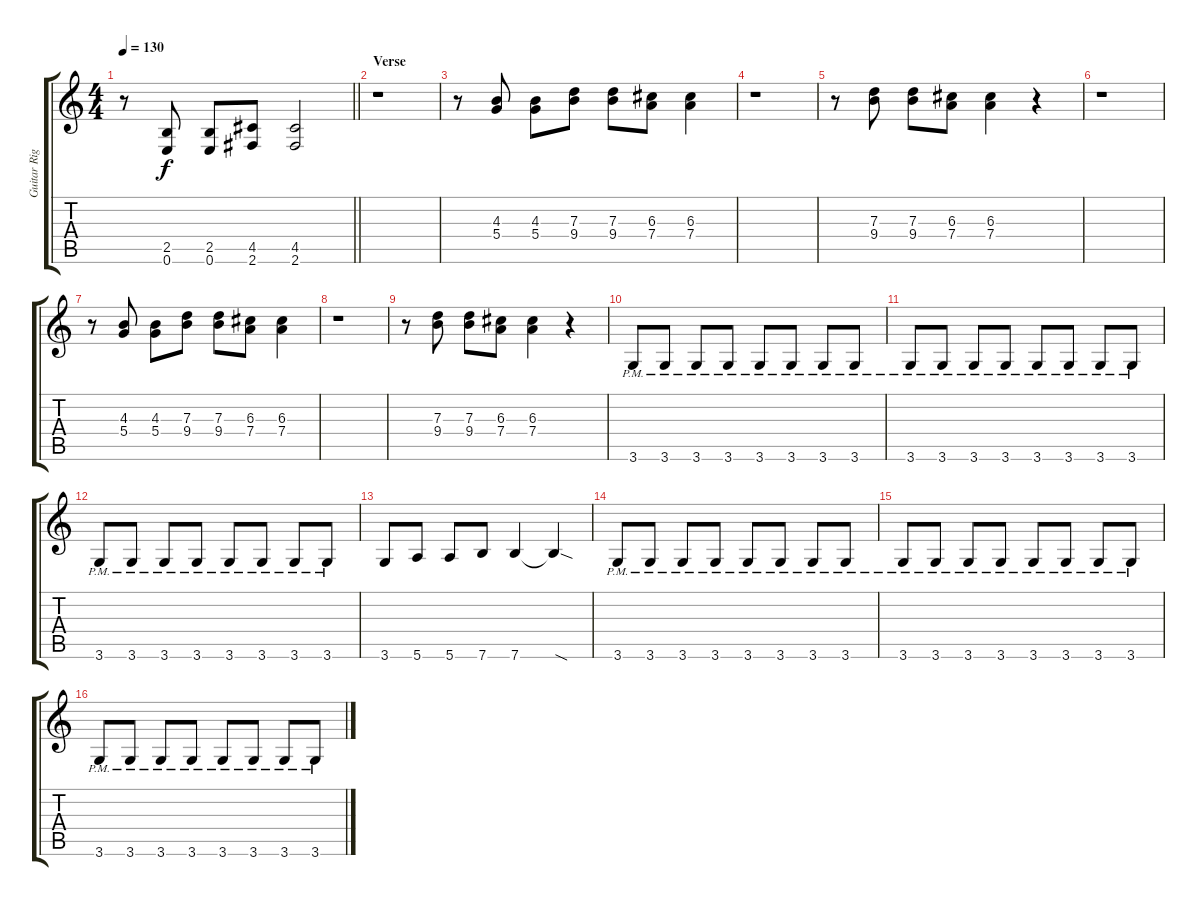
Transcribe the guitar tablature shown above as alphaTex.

\track ("Guitar Right" "Guitar Rig") {instrument overdrivenguitar}
\staff {score tabs}
\tuning (E4 B3 G3 D3 A2 E2) {hide}
\ts (4 4)
\tempo 130
\clef g2
\barLineRight lightlight
\ks c
r.8{dy f} (2.5 0.6).8 (2.5 0.6).8 (4.5 2.6).8 (4.5 2.6).2 |
\section ("" "Verse")
r.1 |
r.8 (4.3 5.4).8 (4.3 5.4).8 (7.3 9.4).8 (7.3 9.4).8 (6.3 7.4).8 (6.3 7.4).4 |
r.1 |
r.8 (7.3 9.4).8 (7.3 9.4).8 (6.3 7.4).8 (6.3 7.4).4 r.4 |
r.1 |
r.8 (4.3 5.4).8 (4.3 5.4).8 (7.3 9.4).8 (7.3 9.4).8 (6.3 7.4).8 (6.3 7.4).4 |
r.1 |
r.8 (7.3 9.4).8 (7.3 9.4).8 (6.3 7.4).8 (6.3 7.4).4 r.4 |
3.6{pm}.8 3.6{pm}.8 3.6{pm}.8 3.6{pm}.8 3.6{pm}.8 3.6{pm}.8 3.6{pm}.8 3.6{pm}.8 |
3.6{pm}.8 3.6{pm}.8 3.6{pm}.8 3.6{pm}.8 3.6{pm}.8 3.6{pm}.8 3.6{pm}.8 3.6{pm}.8 |
3.6{pm}.8 3.6{pm}.8 3.6{pm}.8 3.6{pm}.8 3.6{pm}.8 3.6{pm}.8 3.6{pm}.8 3.6{pm}.8 |
3.6.8 5.6.8 5.6.8 7.6.8 7.6.4 7.6{sod t}.4 |
3.6{pm}.8 3.6{pm}.8 3.6{pm}.8 3.6{pm}.8 3.6{pm}.8 3.6{pm}.8 3.6{pm}.8 3.6{pm}.8 |
3.6{pm}.8 3.6{pm}.8 3.6{pm}.8 3.6{pm}.8 3.6{pm}.8 3.6{pm}.8 3.6{pm}.8 3.6{pm}.8 |
3.6{pm}.8 3.6{pm}.8 3.6{pm}.8 3.6{pm}.8 3.6{pm}.8 3.6{pm}.8 3.6{pm}.8 3.6{pm}.8
